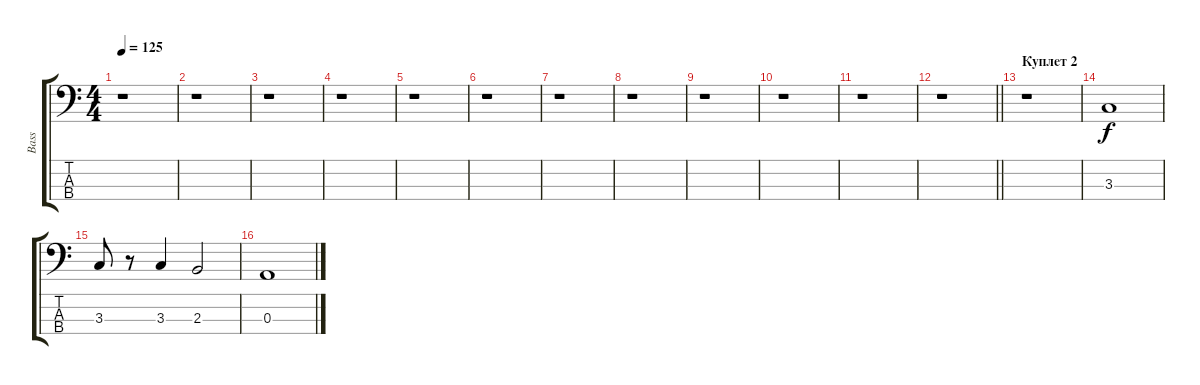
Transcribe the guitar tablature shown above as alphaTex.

\track ("Bass" "Bass") {instrument electricbassfinger}
\staff {score tabs}
\tuning (G2 D2 A1 E1) {hide}
\ts (4 4)
\tempo 125
\clef f4
\ks c
r.1{dy f} |
r.1 |
r.1 |
r.1 |
r.1 |
r.1 |
r.1 |
r.1 |
r.1 |
r.1 |
r.1 |
\barLineRight lightlight
r.1 |
\section ("" "Куплет 2")
r.1 |
3.3.1{volume 16} |
3.3.8 r.8 3.3.4 2.3.2 |
0.3.1
